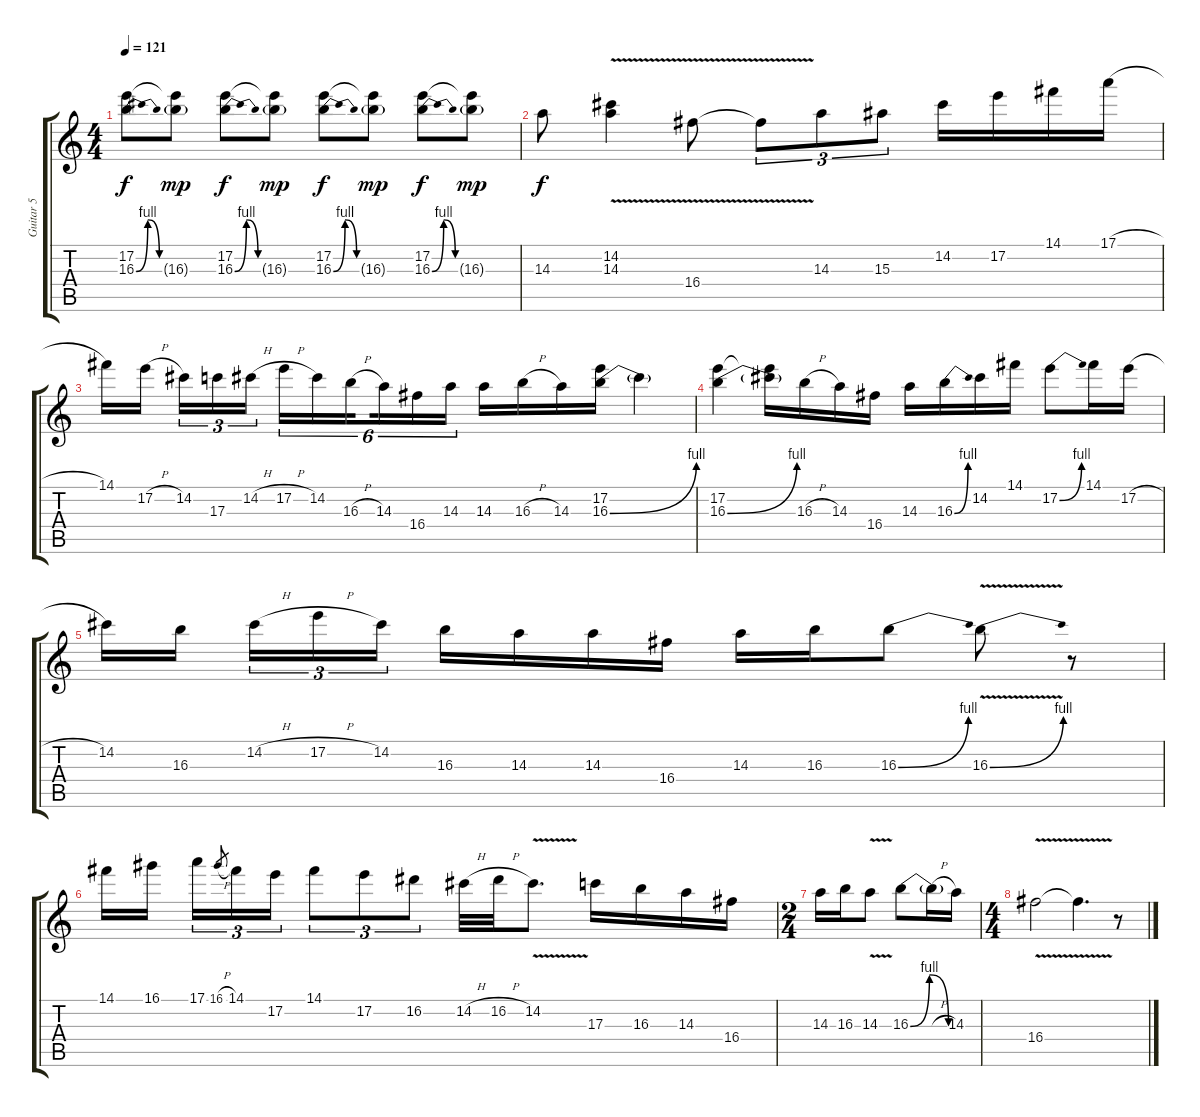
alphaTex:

\track ("Guitar 5" "Guitar 5") {instrument distortionguitar}
\staff {score tabs}
\tuning (E4 B3 G3 D3 A2 E2) {hide}
\ts (4 4)
\tempo 121
\clef g2
\ks c
(17.2 16.3{be (bendrelease 0 0 10 4 20 4 60 0)}).8{dy f} (17.2{t} 16.3{g}).8{dy mp} (17.2 16.3{be (bendrelease 0 0 10 4 20 4 60 0)}).8{dy f} (17.2{t} 16.3{g}).8{dy mp} (17.2 16.3{be (bendrelease 0 0 10 4 20 4 60 0)}).8{dy f} (17.2{t} 16.3{g}).8{dy mp} (17.2 16.3{be (bendrelease 0 0 10 4 20 4 60 0)}).8{dy f} (17.2{t} 16.3{g}).8{dy mp} |
14.3.8{dy f} (14.2{v} 14.3{v}).4 16.4{v}.8 16.4{t}.8{tu (3 2)} 14.3.8{tu (3 2)} 15.3.8{tu (3 2)} 14.2.16 17.2.16 14.1.16 17.1{h}.16 |
14.1.16 17.2{h}.16{beam splitsecondary} 14.2.16{tu (3 2)} 17.3.16{tu (3 2)} 14.2{h}.16{tu (3 2)} 17.2{h}.16{tu (6 4)} 14.2.16{tu (6 4)} 16.3{h}.16{tu (6 4) beam splitsecondary} 14.3.16{tu (6 4)} 16.4.16{tu (6 4)} 14.3.16{tu (6 4)} 14.3.16 16.3{h}.16 14.3.16 (17.2 16.3{be (bend 0 0 60 4)}).16 16.3{t}.4 |
(17.2 16.3{be (bend 0 0 60 4)}).4 (17.2{t} 16.3{t}).16 16.3{h}.16 14.3.16 16.4.16 14.3.16 16.3{be (bend 0 0 60 4)}.16 14.2.16 14.1.16 17.2{be (bend 0 0 60 4)}.8 14.1.16 17.2{h}.16 |
14.2.16 16.3.16{beam splitsecondary} 14.2{h}.16{tu (3 2)} 17.2{h}.16{tu (3 2)} 14.2.16{tu (3 2)} 16.3.16 14.3.16 14.3.16 16.4.16 14.3.16 16.3.16 16.3{be (bend 0 0 60 4)}.8 16.3{be (bend 0 0 60 4) v}.8 r.8 |
14.1.16 16.1.16{beam splitsecondary} 17.1.16{tu (3 2)} 16.1{h}.8{gr} 14.1.16{tu (3 2)} 17.2.16{tu (3 2)} 14.1.8{tu (3 2)} 17.2.8{tu (3 2)} 16.2.8{tu (3 2)} 14.2{h}.32 16.2{h}.32 14.2{v}.8{d} 17.3.16 16.3.16 14.3.16 16.4.16 |
\ts (2 4)
14.3.16 16.3.16 14.3{v}.8 16.3{be (bendrelease 0 0 30 4 30 4 60 0)}.8 16.3{h t}.16 14.3.16 |
\ts (4 4)
16.4{v}.2 16.4{t}.4{d} r.8
